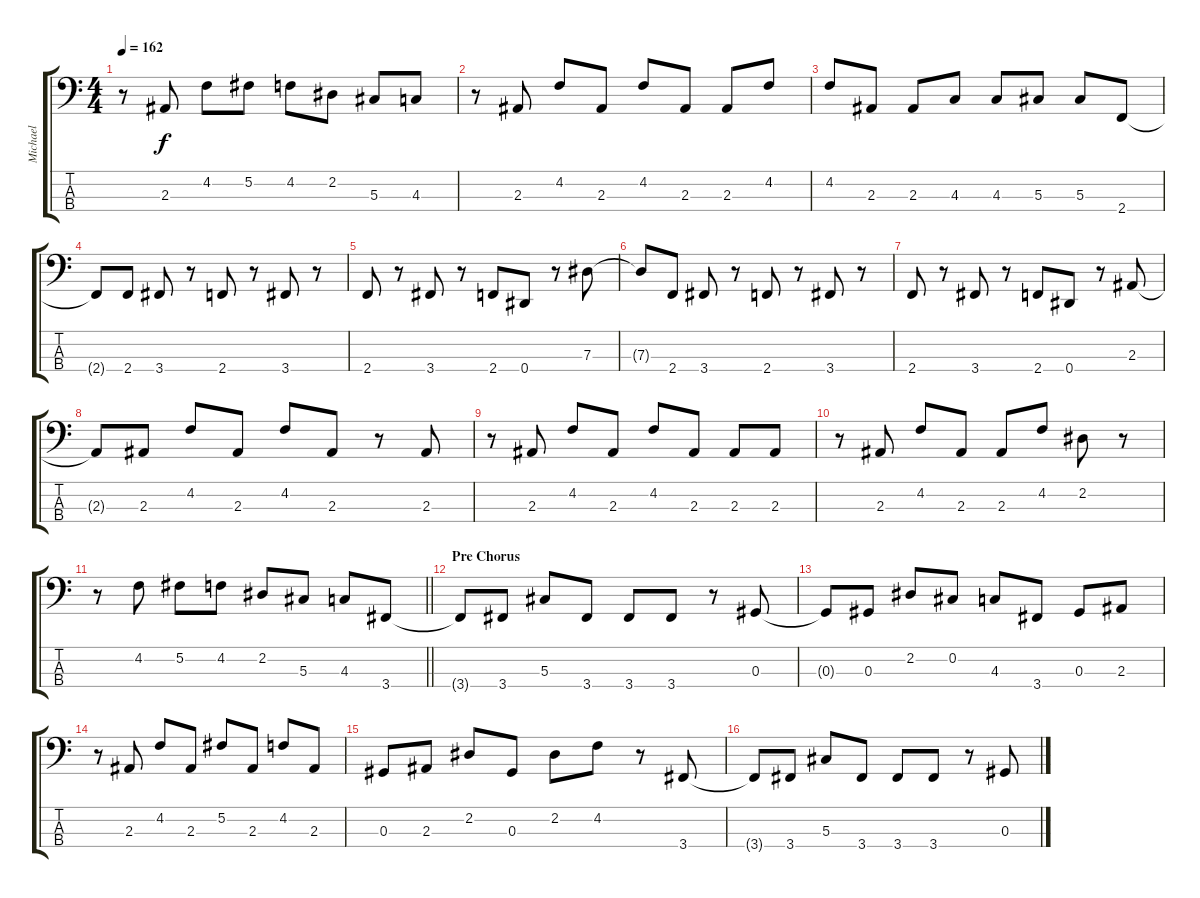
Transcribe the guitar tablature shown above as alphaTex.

\track ("Michael" "Michael") {instrument electricbassfinger}
\staff {score tabs}
\tuning (Gb2 Db2 Ab1 Eb1) {hide}
\ts (4 4)
\tempo 162
\clef f4
\ks c
r.8{dy f} 2.3.8 4.2.8 5.2.8 4.2.8 2.2.8 5.3.8 4.3.8 |
r.8 2.3.8 4.2.8 2.3.8 4.2.8 2.3.8 2.3.8 4.2.8 |
4.2.8 2.3.8 2.3.8 4.3.8 4.3.8 5.3.8 5.3.8 2.4.8 |
2.4{t}.8 2.4.8 3.4.8 r.8 2.4.8 r.8 3.4.8 r.8 |
2.4.8 r.8 3.4.8 r.8 2.4.8 0.4.8 r.8 7.3.8 |
7.3{t}.8 2.4.8 3.4.8 r.8 2.4.8 r.8 3.4.8 r.8 |
2.4.8 r.8 3.4.8 r.8 2.4.8 0.4.8 r.8 2.3.8 |
2.3{t}.8 2.3.8 4.2.8 2.3.8 4.2.8 2.3.8 r.8 2.3.8 |
r.8 2.3.8 4.2.8 2.3.8 4.2.8 2.3.8 2.3.8 2.3.8 |
r.8 2.3.8 4.2.8 2.3.8 2.3.8 4.2.8 2.2.8 r.8 |
\barLineRight lightlight
r.8 4.2.8 5.2.8 4.2.8 2.2.8 5.3.8 4.3.8 3.4.8 |
\section ("" "Pre Chorus")
3.4{t}.8 3.4.8 5.3.8 3.4.8 3.4.8 3.4.8 r.8 0.3.8 |
0.3{t}.8 0.3.8 2.2.8 0.2.8 4.3.8 3.4.8 0.3.8 2.3.8 |
r.8 2.3.8 4.2.8 2.3.8 5.2.8 2.3.8 4.2.8 2.3.8 |
0.3.8 2.3.8 2.2.8 0.3.8 2.2.8 4.2.8 r.8 3.4.8 |
3.4{t}.8 3.4.8 5.3.8 3.4.8 3.4.8 3.4.8 r.8 0.3.8
